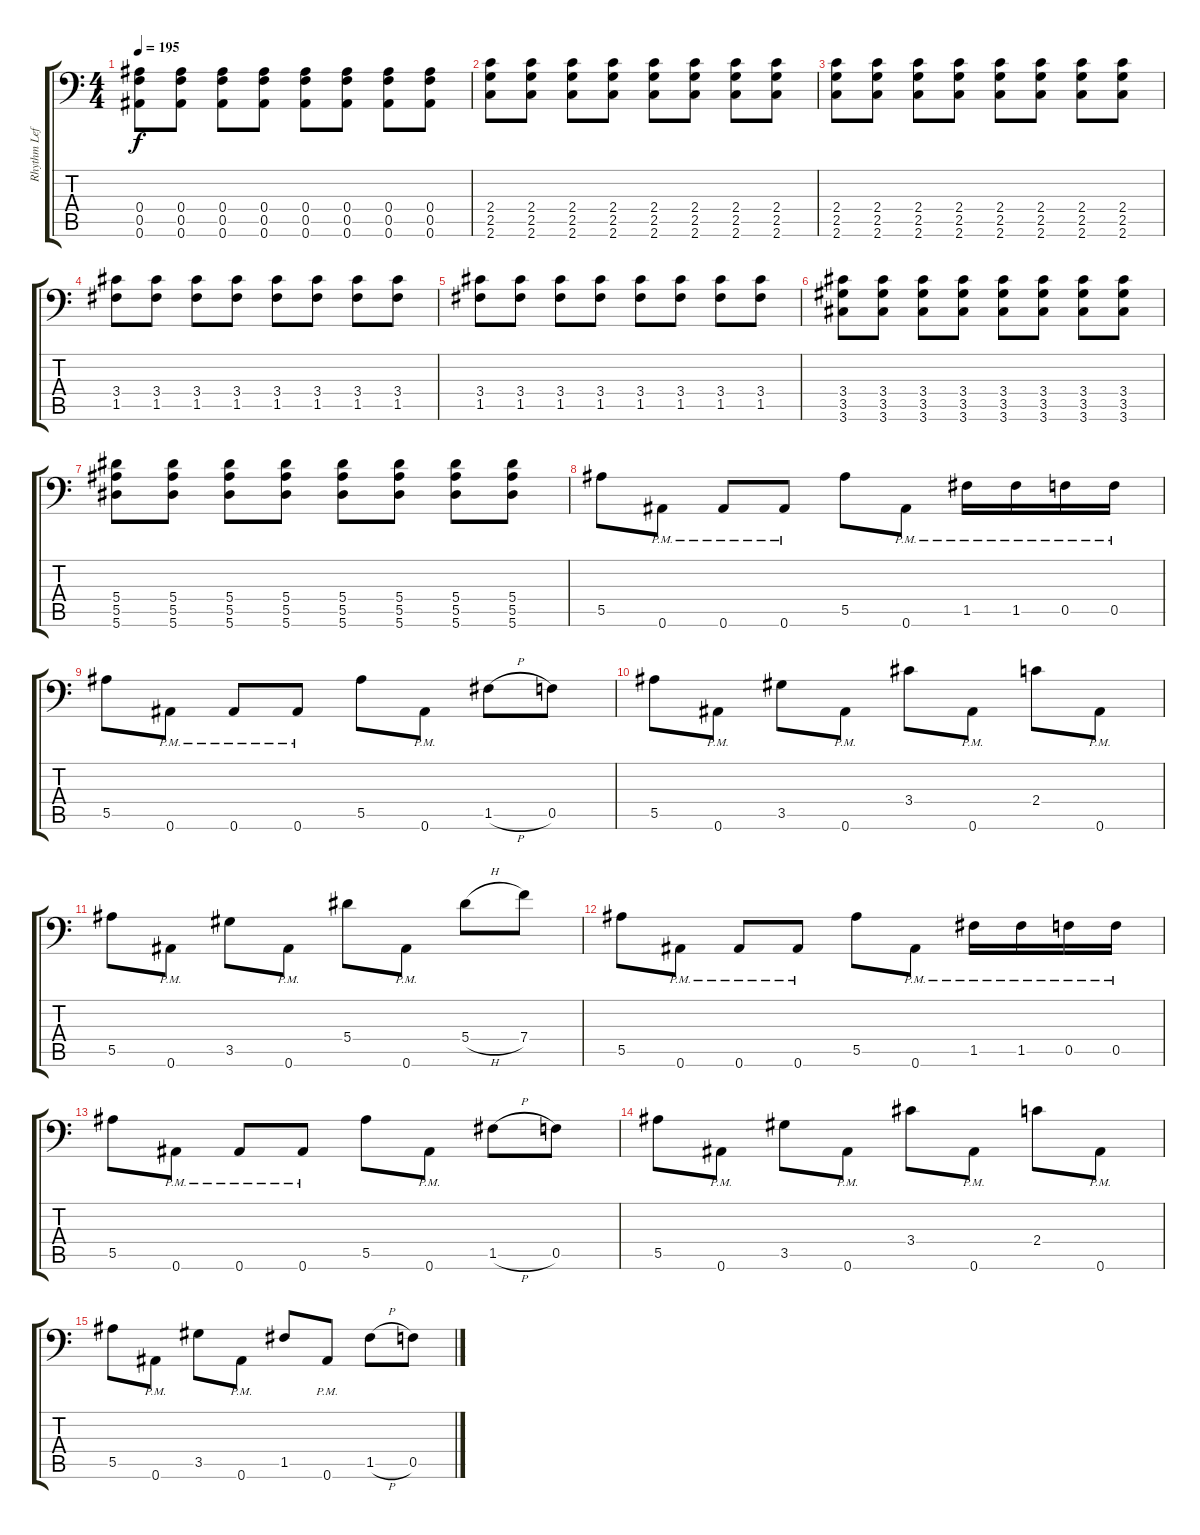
\track ("Rhythm Left" "Rhythm Lef") {instrument distortionguitar}
\staff {score tabs}
\tuning (C4 G3 Eb3 Bb2 F2 Bb1) {hide}
\ts (4 4)
\tempo 195
\clef f4
\ks c
(0.4 0.5 0.6).8{dy f} (0.4 0.5 0.6).8 (0.4 0.5 0.6).8 (0.4 0.5 0.6).8 (0.4 0.5 0.6).8 (0.4 0.5 0.6).8 (0.4 0.5 0.6).8 (0.4 0.5 0.6).8 |
(2.4 2.5 2.6).8 (2.4 2.5 2.6).8 (2.4 2.5 2.6).8 (2.4 2.5 2.6).8 (2.4 2.5 2.6).8 (2.4 2.5 2.6).8 (2.4 2.5 2.6).8 (2.4 2.5 2.6).8 |
(2.4 2.5 2.6).8 (2.4 2.5 2.6).8 (2.4 2.5 2.6).8 (2.4 2.5 2.6).8 (2.4 2.5 2.6).8 (2.4 2.5 2.6).8 (2.4 2.5 2.6).8 (2.4 2.5 2.6).8 |
(3.4 1.5).8 (3.4 1.5).8 (3.4 1.5).8 (3.4 1.5).8 (3.4 1.5).8 (3.4 1.5).8 (3.4 1.5).8 (3.4 1.5).8 |
(3.4 1.5).8 (3.4 1.5).8 (3.4 1.5).8 (3.4 1.5).8 (3.4 1.5).8 (3.4 1.5).8 (3.4 1.5).8 (3.4 1.5).8 |
(3.4 3.5 3.6).8 (3.4 3.5 3.6).8 (3.4 3.5 3.6).8 (3.4 3.5 3.6).8 (3.4 3.5 3.6).8 (3.4 3.5 3.6).8 (3.4 3.5 3.6).8 (3.4 3.5 3.6).8 |
(5.4 5.5 5.6).8 (5.4 5.5 5.6).8 (5.4 5.5 5.6).8 (5.4 5.5 5.6).8 (5.4 5.5 5.6).8 (5.4 5.5 5.6).8 (5.4 5.5 5.6).8 (5.4 5.5 5.6).8 |
5.5.8 0.6{pm}.8 0.6{pm}.8 0.6{pm}.8 5.5.8 0.6{pm}.8 1.5{pm}.16 1.5{pm}.16 0.5{pm}.16 0.5{pm}.16 |
5.5.8 0.6{pm}.8 0.6{pm}.8 0.6{pm}.8 5.5.8 0.6{pm}.8 1.5{h}.8 0.5.8 |
5.5.8 0.6{pm}.8 3.5.8 0.6{pm}.8 3.4.8 0.6{pm}.8 2.4.8 0.6{pm}.8 |
5.5.8 0.6{pm}.8 3.5.8 0.6{pm}.8 5.4.8 0.6{pm}.8 5.4{h}.8 7.4.8 |
5.5.8 0.6{pm}.8 0.6{pm}.8 0.6{pm}.8 5.5.8 0.6{pm}.8 1.5{pm}.16 1.5{pm}.16 0.5{pm}.16 0.5{pm}.16 |
5.5.8 0.6{pm}.8 0.6{pm}.8 0.6{pm}.8 5.5.8 0.6{pm}.8 1.5{h}.8 0.5.8 |
5.5.8 0.6{pm}.8 3.5.8 0.6{pm}.8 3.4.8 0.6{pm}.8 2.4.8 0.6{pm}.8 |
5.5.8 0.6{pm}.8 3.5.8 0.6{pm}.8 1.5.8 0.6{pm}.8 1.5{h}.8 0.5.8
